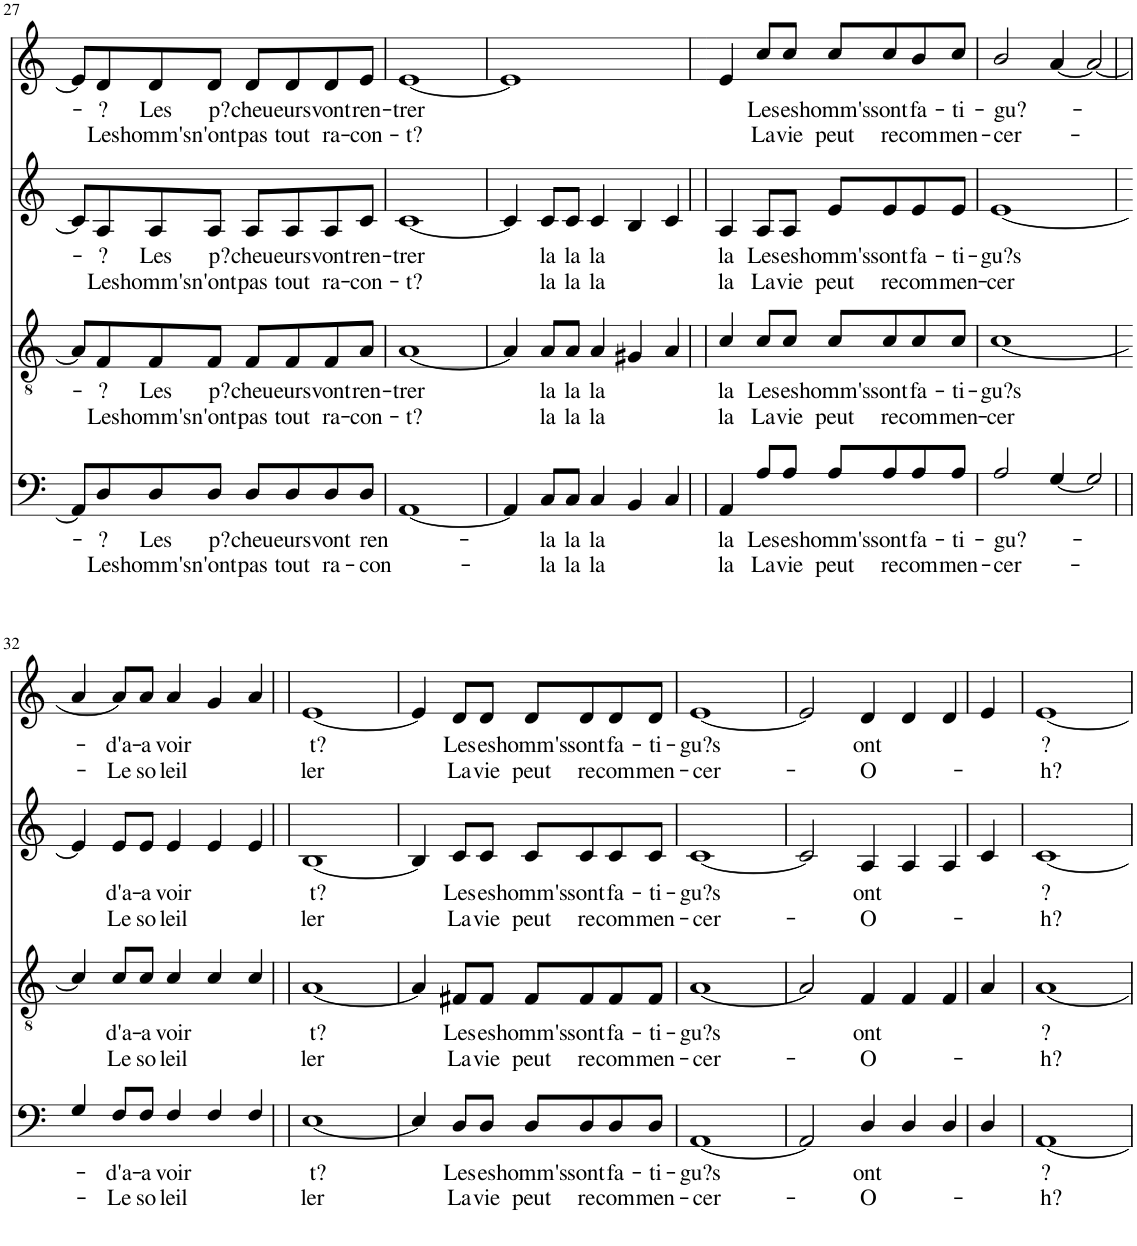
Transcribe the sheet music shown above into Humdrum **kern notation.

**kern	**text	**text	**kern	**text	**text	**kern	**text	**text	**kern	**text	**text
*part4	*part4	*part4	*part3	*part3	*part3	*part2	*part2	*part2	*part1	*part1	*part1
*staff4	*staff4	*staff4	*staff3	*staff3	*staff3	*staff2	*staff2	*staff2	*staff1	*staff1	*staff1
*I"Clarinet	*	*	*I"Oboe	*	*	*I"Choir	*	*	*I"Sampler	*	*
*I'Cl	*	*	*I'Ob	*	*	*I'Ch	*	*	*I'Samp	*	*
!!LO:PB:g=z
*clefF4	*	*	*clefGv2	*	*	*clefG2	*	*	*clefG2	*	*
*Trd1c2	*	*	*	*	*	*	*	*	*	*	*
*k[]	*	*	*k[]	*	*	*k[]	*	*	*k[]	*	*
*M4/4	*	*	*M4/4	*	*	*M4/4	*	*	*M4/4	*	*
*met(c|)	*	*	*met(c|)	*	*	*met(c|)	*	*	*met(c|)	*	*
=27	=27	=27	=27	=27	=27	=27	=27	=27	=27	=27	=27
8AA/L]	.	.	8A/L]	.	.	8c/L]	.	.	8e/L]	.	.
!	!LO:LY:b	!LO:LY:b	!	!LO:LY:b	!LO:LY:b	!	!LO:LY:b	!LO:LY:b	!	!LO:LY:b	!LO:LY:b
8D/	-?	Les	8F/	-?	Les	8A/	-?	Les	8d/	-?	Les
!	!LO:LY:b	!LO:LY:b	!	!LO:LY:b	!LO:LY:b	!	!LO:LY:b	!LO:LY:b	!	!LO:LY:b	!LO:LY:b
8D/	Les	homm's	8F/	Les	homm's	8A/	Les	homm's	8d/	Les	homm's
!	!LO:LY:b	!LO:LY:b	!	!LO:LY:b	!LO:LY:b	!	!LO:LY:b	!LO:LY:b	!	!LO:LY:b	!LO:LY:b
8D/J	p?-	n'ont	8F/J	p?-	n'ont	8A/J	p?-	n'ont	8d/J	p?-	n'ont
!	!LO:LY:b	!LO:LY:b	!	!LO:LY:b	!LO:LY:b	!	!LO:LY:b	!LO:LY:b	!	!LO:LY:b	!LO:LY:b
8D/L	-cheu-	pas	8F/L	-cheu-	pas	8A/L	-cheu-	pas	8d/L	-cheu-	pas
!	!LO:LY:b	!LO:LY:b	!	!LO:LY:b	!LO:LY:b	!	!LO:LY:b	!LO:LY:b	!	!LO:LY:b	!LO:LY:b
8D/	-eurs	tout	8F/	-eurs	tout	8A/	-eurs	tout	8d/	-eurs	tout
!	!LO:LY:b	!LO:LY:b	!	!LO:LY:b	!LO:LY:b	!	!LO:LY:b	!LO:LY:b	!	!LO:LY:b	!LO:LY:b
8D/	vont	ra-	8F/	vont	ra-	8A/	vont	ra-	8d/	vont	ra-
!	!LO:LY:b	!LO:LY:b	!	!LO:LY:b	!LO:LY:b	!	!LO:LY:b	!LO:LY:b	!	!LO:LY:b	!LO:LY:b
8D/J	ren-	-con-	8A/J	ren-	-con-	8c/J	ren-	-con-	8e/J	ren-	-con-
=28	=28	=28	=28	=28	=28	=28	=28	=28	=28	=28	=28
!	!	!	!	!LO:LY:b	!LO:LY:b	!	!LO:LY:b	!LO:LY:b	!	!LO:LY:b	!LO:LY:b
[1AA	.	.	[1A	-trer	-t?	[1c	-trer	-t?	[1e	-trer	-t?
=29	=29	=29	=29	=29	=29	=29	=29	=29	=29	=29	=29
4AA/]	.	.	4A/]	.	.	4c/]	.	.	1e]	.	.
!	!LO:LY:b	!LO:LY:b	!	!LO:LY:b	!LO:LY:b	!	!LO:LY:b	!LO:LY:b	!	!	!
8C/L	la	la	8A/L	la	la	8c/L	la	la	.	.	.
!	!LO:LY:b	!LO:LY:b	!	!LO:LY:b	!LO:LY:b	!	!LO:LY:b	!LO:LY:b	!	!	!
8C/J	la	la	8A/J	la	la	8c/J	la	la	.	.	.
!	!LO:LY:b	!LO:LY:b	!	!LO:LY:b	!LO:LY:b	!	!LO:LY:b	!LO:LY:b	!	!	!
4C/	la	la	4A/	la	la	4c/	la	la	.	.	.
4BB/	.	.	4G#X/	.	.	4B/	.	.	.	.	.
4C/	.	.	4A/	.	.	4c/	.	.	4ryy	.	.
=30	=30	=30	=30	=30	=30	=30	=30	=30	=30	=30	=30
!	!LO:LY:b	!LO:LY:b	!	!LO:LY:b	!LO:LY:b	!	!LO:LY:b	!LO:LY:b	!	!	!
4AA/	la	la	4c/	la	la	4A/	la	la	4e/	.	.
!	!LO:LY:b	!LO:LY:b	!	!LO:LY:b	!LO:LY:b	!	!LO:LY:b	!LO:LY:b	!	!LO:LY:b	!LO:LY:b
8A/L	Les-	La	8c/L	Les-	La	8A/L	Les-	La	8cc/L	Les-	La
!	!LO:LY:b	!LO:LY:b	!	!LO:LY:b	!LO:LY:b	!	!LO:LY:b	!LO:LY:b	!	!LO:LY:b	!LO:LY:b
8A/J	-es	vie	8c/J	-es	vie	8A/J	-es	vie	8cc/J	-es	vie
!	!LO:LY:b	!LO:LY:b	!	!LO:LY:b	!LO:LY:b	!	!LO:LY:b	!LO:LY:b	!	!LO:LY:b	!LO:LY:b
8A/L	homm's	peut	8c/L	homm's	peut	8e/L	homm's	peut	8cc/L	homm's	peut
!	!LO:LY:b	!LO:LY:b	!	!LO:LY:b	!LO:LY:b	!	!LO:LY:b	!LO:LY:b	!	!LO:LY:b	!LO:LY:b
8A/	sont	re-	8c/	sont	re-	8e/	sont	re-	8cc/	sont	re-
!	!LO:LY:b	!LO:LY:b	!	!LO:LY:b	!LO:LY:b	!	!LO:LY:b	!LO:LY:b	!	!LO:LY:b	!LO:LY:b
8A/	fa-	-com-	8c/	fa-	-com-	8e/	fa-	-com-	8b/	fa-	-com-
!	!LO:LY:b	!LO:LY:b	!	!LO:LY:b	!LO:LY:b	!	!LO:LY:b	!LO:LY:b	!	!LO:LY:b	!LO:LY:b
8A/J	-ti-	-men-	8c/J	-ti-	-men-	8e/J	-ti-	-men-	8cc/J	-ti-	-men-
=31	=31	=31	=31	=31	=31	=31	=31	=31	=31	=31	=31
!	!LO:LY:b	!LO:LY:b	!	!LO:LY:b	!LO:LY:b	!	!LO:LY:b	!LO:LY:b	!	!LO:LY:b	!LO:LY:b
2A/	-gu?-	-cer-	[1c	-gu?s	-cer	[1e	-gu?s	-cer	2b/	-gu?-	-cer-
[4G/	.	.	.	.	.	.	.	.	[4a/	.	.
4G/_	.	.	.	.	.	.	.	.	4a/_	.	.
4ryy	.	.	4ryy	.	.	4ryy	.	.	4ryy	.	.
!!LO:LB:g=z
=32	=32	=32	=32	=32	=32	=32	=32	=32	=32	=32	=32
4G/	.	.	4c/]	.	.	4e/]	.	.	4a/	.	.
!	!	!	!	!LO:LY:b	!LO:LY:b	!	!LO:LY:b	!LO:LY:b	!	!	!
4G/]	.	.	8c/L	d'a-	Le	8e/L	d'a-	Le	4a/_	.	.
!	!	!	!	!LO:LY:b	!LO:LY:b	!	!LO:LY:b	!LO:LY:b	!	!	!
.	.	.	8c/J	-a-	so-	8e/J	-a-	so-	.	.	.
!	!LO:LY:b	!LO:LY:b	!	!LO:LY:b	!LO:LY:b	!	!LO:LY:b	!LO:LY:b	!	!LO:LY:b	!LO:LY:b
8F/L	d'a-	Le	4c/	-voir	-leil	4e/	-voir	-leil	8a/L]	d'a-	Le
!	!LO:LY:b	!LO:LY:b	!	!	!	!	!	!	!	!LO:LY:b	!LO:LY:b
8F/J	-a-	so-	.	.	.	.	.	.	8a/J	-a-	so-
!	!LO:LY:b	!LO:LY:b	!	!	!	!	!	!	!	!LO:LY:b	!LO:LY:b
4F/	-voir	-leil	4c/	.	.	4e/	.	.	4a/	-voir	-leil
4F/	.	.	4c/	.	.	4e/	.	.	4g/	.	.
4F/	.	.	4ryy	.	.	4ryy	.	.	4a/	.	.
=33	=33	=33	=33	=33	=33	=33	=33	=33	=33	=33	=33
!	!LO:LY:b	!LO:LY:b	!	!LO:LY:b	!LO:LY:b	!	!LO:LY:b	!LO:LY:b	!	!LO:LY:b	!LO:LY:b
[1E	-t?	-ler	[1A	-t?	-ler	[1B	-t?	-ler	[1e	-t?	-ler
=34	=34	=34	=34	=34	=34	=34	=34	=34	=34	=34	=34
4E/]	.	.	4A/]	.	.	4B/]	.	.	4e/]	.	.
!	!LO:LY:b	!LO:LY:b	!	!LO:LY:b	!LO:LY:b	!	!LO:LY:b	!LO:LY:b	!	!LO:LY:b	!LO:LY:b
8D/L	Les-	La	8F#X/L	Les-	La	8c/L	Les-	La	8d/L	Les-	La
!	!LO:LY:b	!LO:LY:b	!	!LO:LY:b	!LO:LY:b	!	!LO:LY:b	!LO:LY:b	!	!LO:LY:b	!LO:LY:b
8D/J	-es	vie	8F#/J	-es	vie	8c/J	-es	vie	8d/J	-es	vie
!	!LO:LY:b	!LO:LY:b	!	!LO:LY:b	!LO:LY:b	!	!LO:LY:b	!LO:LY:b	!	!LO:LY:b	!LO:LY:b
8D/L	homm's	peut	8F#/L	homm's	peut	8c/L	homm's	peut	8d/L	homm's	peut
!	!LO:LY:b	!LO:LY:b	!	!LO:LY:b	!LO:LY:b	!	!LO:LY:b	!LO:LY:b	!	!LO:LY:b	!LO:LY:b
8D/	sont	re-	8F#/	sont	re-	8c/	sont	re-	8d/	sont	re-
!	!LO:LY:b	!LO:LY:b	!	!LO:LY:b	!LO:LY:b	!	!LO:LY:b	!LO:LY:b	!	!LO:LY:b	!LO:LY:b
8D/	fa-	-com-	8F#/	fa-	-com-	8c/	fa-	-com-	8d/	fa-	-com-
!	!LO:LY:b	!LO:LY:b	!	!LO:LY:b	!LO:LY:b	!	!LO:LY:b	!LO:LY:b	!	!LO:LY:b	!LO:LY:b
8D/J	-ti-	-men-	8F#/J	-ti-	-men-	8c/J	-ti-	-men-	8d/J	-ti-	-men-
=35	=35	=35	=35	=35	=35	=35	=35	=35	=35	=35	=35
!	!LO:LY:b	!LO:LY:b	!	!LO:LY:b	!LO:LY:b	!	!LO:LY:b	!LO:LY:b	!	!LO:LY:b	!LO:LY:b
[1AA	-gu?s	-cer-	[1A	-gu?s	-cer-	[1c	-gu?s	-cer-	[1e	-gu?s	-cer-
=36	=36	=36	=36	=36	=36	=36	=36	=36	=36	=36	=36
2AA/]	.	.	2A/]	.	.	2c/]	.	.	2e/]	.	.
!	!LO:LY:b	!LO:LY:b	!	!LO:LY:b	!LO:LY:b	!	!LO:LY:b	!LO:LY:b	!	!LO:LY:b	!LO:LY:b
4D/	ont	O-	4F/	ont	O-	4A/	ont	O-	4d/	ont	O-
4D/	.	.	4F/	.	.	4A/	.	.	4d/	.	.
4D/	.	.	4F/	.	.	4A/	.	.	4d/	.	.
4D/	.	.	4A/	.	.	4c/	.	.	4e/	.	.
=37	=37	=37	=37	=37	=37	=37	=37	=37	=37	=37	=37
!	!LO:LY:b	!LO:LY:b	!	!LO:LY:b	!LO:LY:b	!	!LO:LY:b	!LO:LY:b	!	!LO:LY:b	!LO:LY:b
[1AA	-?	-h?	[1A	-?	-h?	[1c	-?	-h?	[1e	-?	-h?
=	=	=	=	=	=	=	=	=	=	=	=
*-	*-	*-	*-	*-	*-	*-	*-	*-	*-	*-	*-
